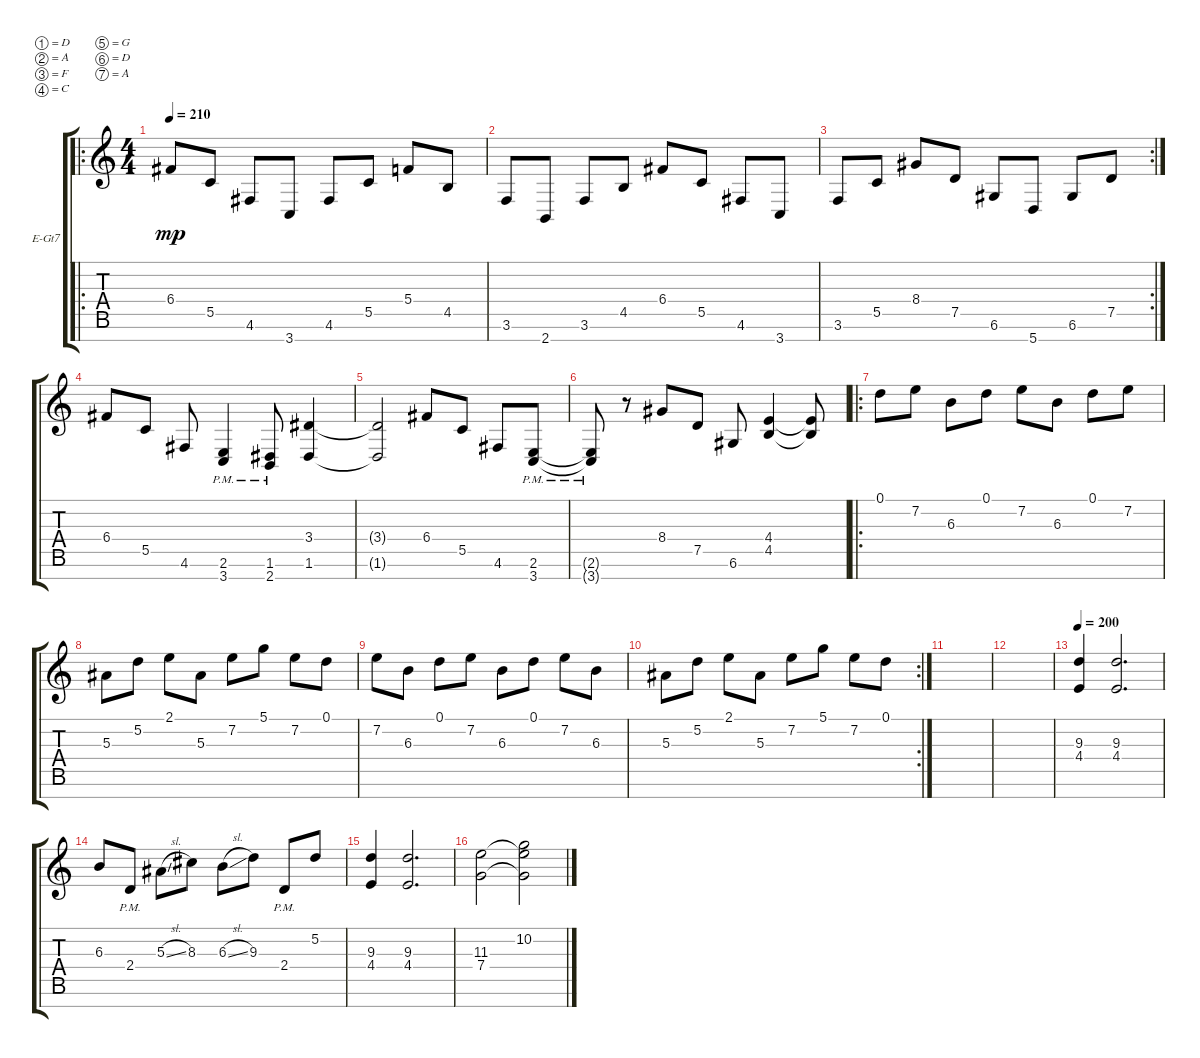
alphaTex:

\defaultSystemsLayout 4
\bracketExtendMode groupsimilarinstruments
\firstSystemTrackNameOrientation horizontal
\otherSystemsTrackNameOrientation horizontal
\track ("Electric Guitar" "E-Gt7") {instrument distortionguitar}
\staff {score tabs}
\tuning (D4 A3 F3 C3 G2 D2 A1)
\ro
\ts (4 4)
\tempo 210
\clef g2
\ks c
6.4.8{dy mp instrument distortionguitar} 5.5.8 4.6.8 3.7.8 4.6.8 5.5.8 5.4.8 4.5.8 |
3.6.8 2.7.8 3.6.8 4.5.8 6.4.8 5.5.8 4.6.8 3.7.8 |
\rc 2
3.6.8 5.5.8 8.4.8 7.5.8 6.6.8 5.7.8 6.6.8 7.5.8 |
6.4.8 5.5.8 4.6.8 (3.7{pm} 2.6{pm}).4 (2.7{pm} 1.6{pm}).8 (1.6 3.4).4 |
(1.6{t} 3.4{t}).2 6.4.8 5.5.8 4.6.8 (3.7{pm} 2.6{pm}).8 |
(2.6{pm t} 3.7{pm t}).8 r.8 8.4.8 7.5.8 6.6.8 (4.5 4.4).4 (4.4{t} 4.5{t}).8 |
\ro
0.1.8 7.2.8 6.3.8 0.1.8 7.2.8 6.3.8 0.1.8 7.2.8 |
5.3.8 5.2.8 2.1.8 5.3.8 7.2.8 5.1.8 7.2.8 0.1.8 |
7.2.8 6.3.8 0.1.8 7.2.8 6.3.8 0.1.8 7.2.8 6.3.8 |
\rc 2
5.3.8 5.2.8 2.1.8 5.3.8 7.2.8 5.1.8 7.2.8 0.1.8 |
|
|
\tempo 200
(4.4 9.3).4 (4.4 9.3).2{d} |
6.3.8 2.4{pm}.8 5.3{sl}.8 8.3.8 6.3{sl}.8 9.3.8 2.4{pm}.8 5.2.8 |
(4.4 9.3).4 (4.4 9.3).2{d} |
(7.4 11.3).2 (11.3{t} 7.4{t} 10.2).2
